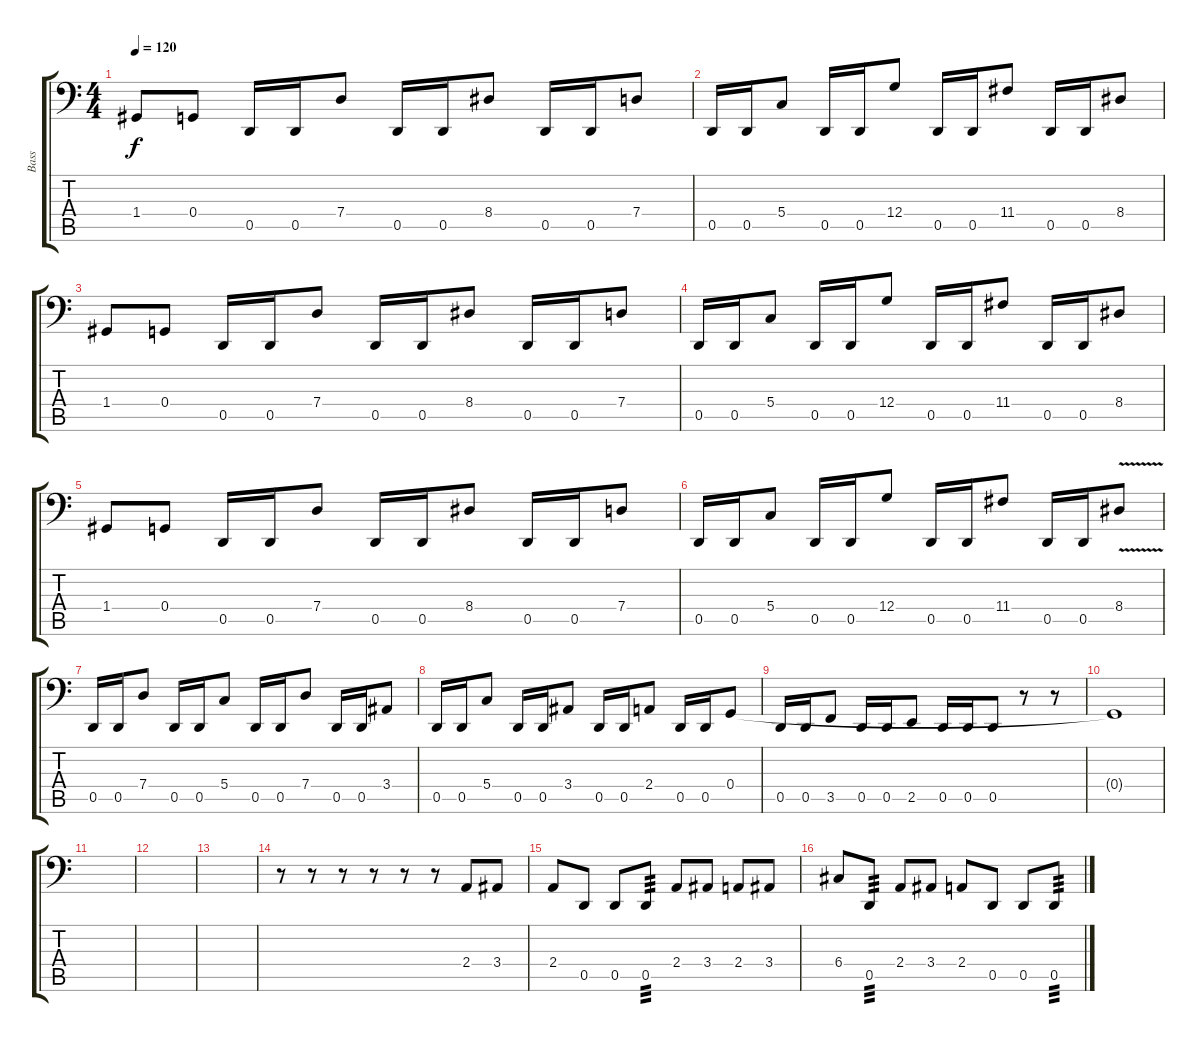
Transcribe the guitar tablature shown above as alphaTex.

\track ("Bass" "Bass") {instrument electricbasspick}
\staff {score tabs}
\tuning (Bb2 F2 C2 G1 D1 A0) {hide}
\ts (4 4)
\tempo 120
\clef f4
\ks c
1.4.8{dy f} 0.4.8 0.5.16 0.5.16 7.4.8 0.5.16 0.5.16 8.4.8 0.5.16 0.5.16 7.4.8 |
0.5.16 0.5.16 5.4.8 0.5.16 0.5.16 12.4.8 0.5.16 0.5.16 11.4.8 0.5.16 0.5.16 8.4.8 |
1.4.8 0.4.8 0.5.16 0.5.16 7.4.8 0.5.16 0.5.16 8.4.8 0.5.16 0.5.16 7.4.8 |
0.5.16 0.5.16 5.4.8 0.5.16 0.5.16 12.4.8 0.5.16 0.5.16 11.4.8 0.5.16 0.5.16 8.4.8 |
1.4.8 0.4.8 0.5.16 0.5.16 7.4.8 0.5.16 0.5.16 8.4.8 0.5.16 0.5.16 7.4.8 |
0.5.16 0.5.16 5.4.8 0.5.16 0.5.16 12.4.8 0.5.16 0.5.16 11.4.8 0.5.16 0.5.16 8.4{v}.8 |
0.5.16 0.5.16 7.4.8 0.5.16 0.5.16 5.4.8 0.5.16 0.5.16 7.4.8 0.5.16 0.5.16 3.4.8 |
0.5.16 0.5.16 5.4.8 0.5.16 0.5.16 3.4.8 0.5.16 0.5.16 2.4.8 0.5.16 0.5.16 0.4.8 |
0.5.16 0.5.16 3.5.8 0.5.16 0.5.16 2.5.8 0.5.16 0.5.16 0.5.8 r.8 r.8 |
0.4{t}.1 |
|
|
|
r.8 r.8 r.8 r.8 r.8 r.8 2.4.8 3.4.8 |
2.4.8 0.5.8 0.5.8 0.5.8{tp 3} 2.4.8 3.4.8 2.4.8 3.4.8 |
6.4.8 0.5.8{tp 3} 2.4.8 3.4.8 2.4.8 0.5.8 0.5.8 0.5.8{tp 3}
